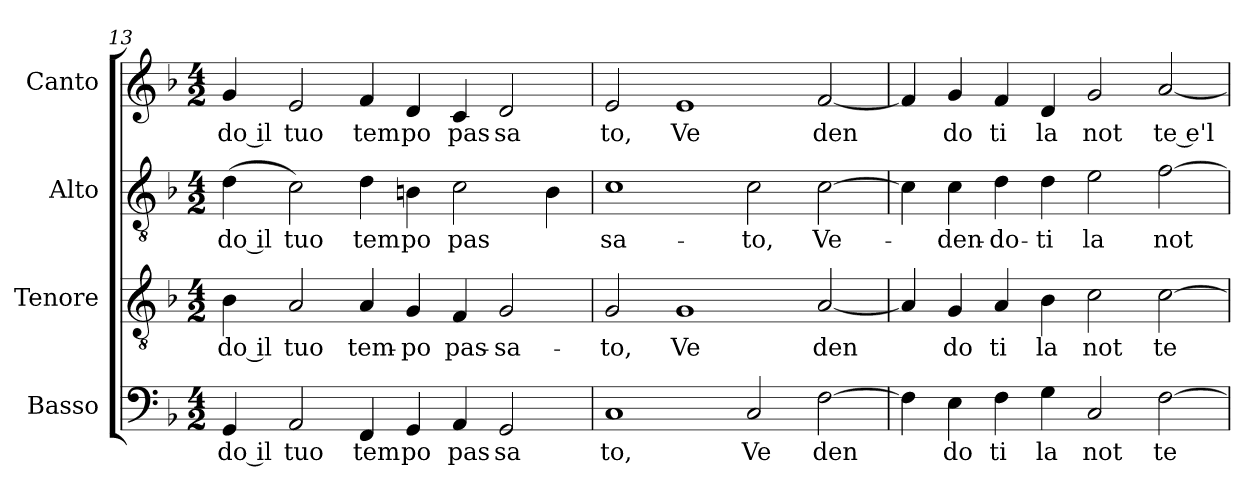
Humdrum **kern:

**kern	**text	**kern	**text	**kern	**text	**kern	**text
*part4	*part4	*part3	*part3	*part2	*part2	*part1	*part1
*staff4	*staff4	*staff3	*staff3	*staff2	*staff2	*staff1	*staff1
*I"Basso	*	*I"Tenore	*	*I"Alto	*	*I"Canto	*
*I'Basso	*	*I'Tenore	*	*I'Alto	*	*I'Canto	*
*clefF4	*	*clefGv2	*	*clefGv2	*	*clefG2	*
*ITrd-3c-5	*	*	*	*ITrd-3c-5	*	*ITrd-3c-5	*
*k[b-e-]	*	*k[b-]	*	*k[b-e-]	*	*k[b-e-]	*
*B-:	*	*F:	*	*B-:	*	*B-:	*
*M4/2	*	*M4/2	*	*M4/2	*	*M4/2	*
=13	=13	=13	=13	=13	=13	=13	=13
!	!LO:LY:b:rj	!	!LO:LY:b:rj	!	!LO:LY:b:rj	!	!LO:LY:b:rj
4C/	do il	4B-\	-do il	(<4g\	do il	4cc/	do il
!	!LO:LY:b:cj	!	!LO:LY:b:cj	!	!LO:LY:b:cj	!	!LO:LY:b:cj
2D/	tuo	2A/	tuo	2f\)	tuo	2a/	tuo
!	!LO:LY:b:cj	!	!LO:LY:b:cj	!	!LO:LY:b:cj	!	!LO:LY:b:cj
4BB-/	tem	4A/	tem-	4g\	tem	4b-/	tem
!	!LO:LY:b:cj	!	!LO:LY:b:cj	!	!LO:LY:b:cj	!	!LO:LY:b:cj
4C/	po	4G/	-po	4en\	po	4g/	po
!	!LO:LY:b:cj	!	!LO:LY:b:cj	!	!LO:LY:b	!	!LO:LY:b:cj
4D/	pas	4F/	pas-	2f\	pas	4f/	pas
!	!LO:LY:b:cj	!	!LO:LY:b:cj	!	!	!	!LO:LY:b:cj
2C/	sa	2G/	-sa-	.	.	2g/	sa
.	.	.	.	4e\	.	.	.
!!LO:LB:g=z
=14	=14	=14	=14	=14	=14	=14	=14
!	!LO:LY:b:cj	!	!LO:LY:b:cj	!	!LO:LY:b:cj	!	!LO:LY:b:cj
1F	to,	2G/	-to,	1f	sa-	2a/	to,
!	!	!	!LO:LY:b:cj	!	!	!	!LO:LY:b:cj
.	.	1G	Ve	.	.	1a	Ve
!	!LO:LY:b:cj	!	!	!	!LO:LY:b:cj	!	!
2F/	Ve	.	.	2f\	-to,	.	.
!	!LO:LY:b	!	!LO:LY:b	!	!LO:LY:b	!	!LO:LY:b
[>2B-\	den	[<2A/	den	[>2f\	Ve-	[<2b-/	den
=15	=15	=15	=15	=15	=15	=15	=15
4B-\]	.	4A/]	.	4f\]	.	4b-/]	.
!	!LO:LY:b:cj	!	!LO:LY:b:cj	!	!LO:LY:b:cj	!	!LO:LY:b:cj
4A\	do	4G/	do	4f\	-den-	4cc/	do
!	!LO:LY:b:cj	!	!LO:LY:b:cj	!	!LO:LY:b:cj	!	!LO:LY:b:cj
4B-\	ti	4A/	ti	4g\	-do-	4b-/	ti
!	!LO:LY:b:cj	!	!LO:LY:b:cj	!	!LO:LY:b:cj	!	!LO:LY:b:cj
4c\	la	4B-\	la	4g\	-ti	4g/	la
!	!LO:LY:b:cj	!	!LO:LY:b:cj	!	!LO:LY:b:cj	!	!LO:LY:b:cj
2F/	not	2c\	not	2a\	la	2cc/	not
!	!LO:LY:b:cj	!	!LO:LY:b:cj	!	!LO:LY:b	!	!LO:LY:b:cj
[>2B-\	te	[>2c\	te	[>2b-\	not-	[<2dd/	te e'l
=	=	=	=	=	=	=	=
*-	*-	*-	*-	*-	*-	*-	*-
